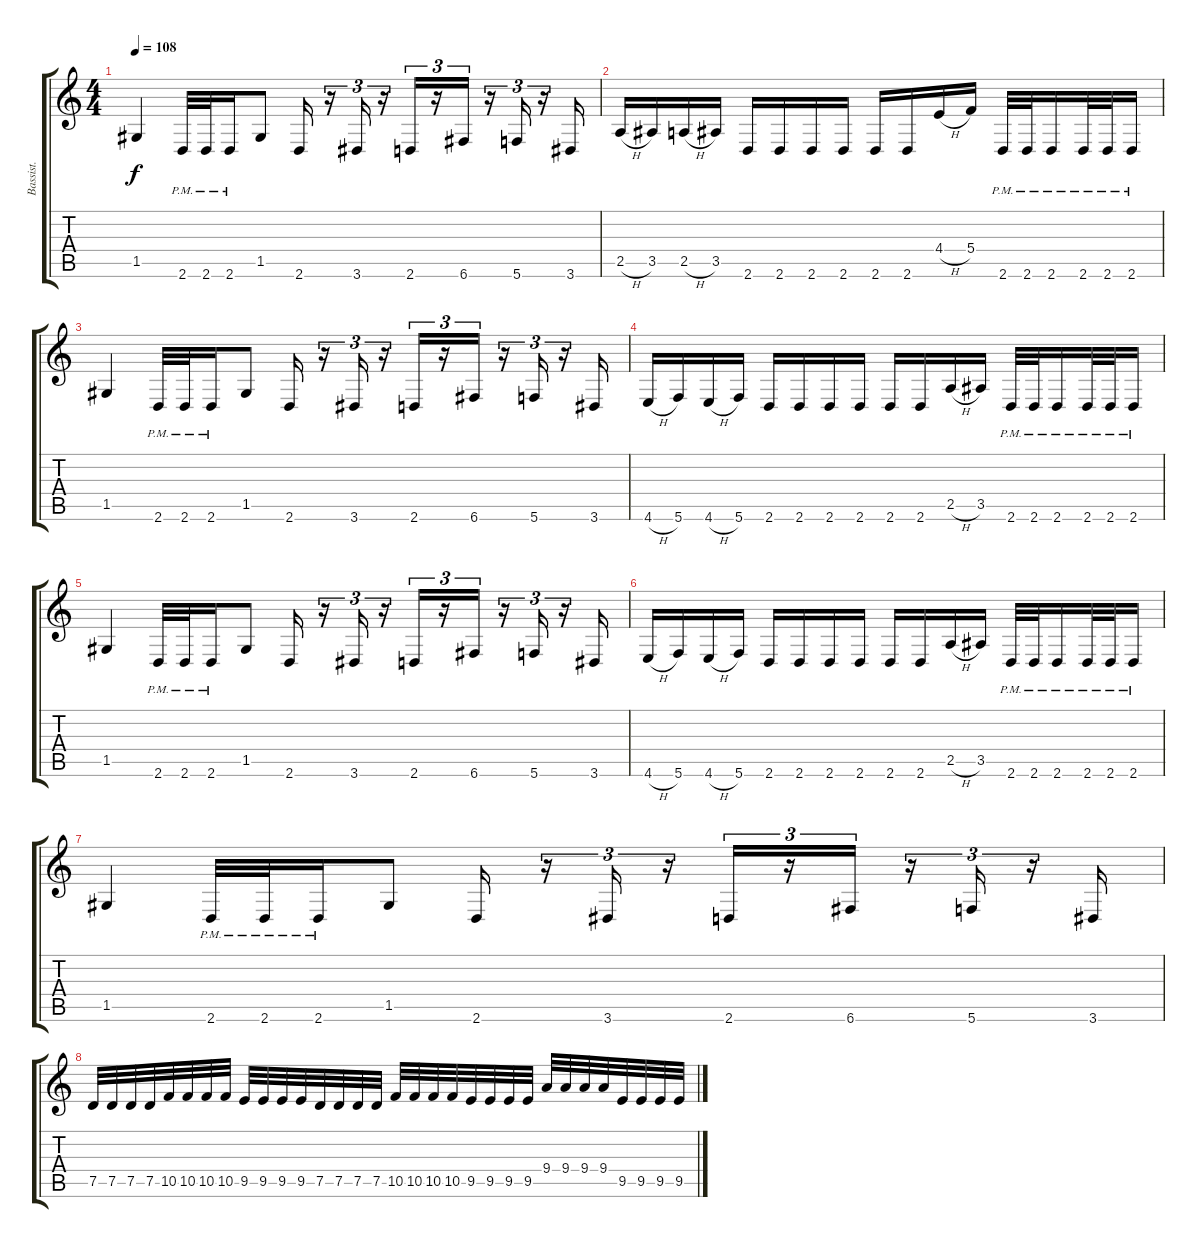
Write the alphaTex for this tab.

\track ("Bassist." "Bassist.") {instrument electricbassfinger}
\staff {score tabs}
\tuning (D4 A3 F3 C3 G2 C2) {hide}
\ts (4 4)
\tempo 108
\clef g2
\ks c
1.5.4{dy f} 2.6{pm}.32 2.6{pm}.32 2.6{pm}.16 1.5.8 2.6.16 r.16{tu (3 2)} 3.6.16{tu (3 2)} r.16{tu (3 2)} 2.6.16{tu (3 2)} r.16{tu (3 2)} 6.6.16{tu (3 2)} r.16{tu (3 2)} 5.6.16{tu (3 2)} r.16{tu (3 2)} 3.6.16 |
2.5{h}.16 3.5.16 2.5{h}.16 3.5.16 2.6.16 2.6.16 2.6.16 2.6.16 2.6.16 2.6.16 4.4{h}.16 5.4.16 2.6{pm}.32 2.6{pm}.32 2.6{pm}.16 2.6{pm}.32 2.6{pm}.32 2.6{pm}.16 |
1.5.4 2.6{pm}.32 2.6{pm}.32 2.6{pm}.16 1.5.8 2.6.16 r.16{tu (3 2)} 3.6.16{tu (3 2)} r.16{tu (3 2)} 2.6.16{tu (3 2)} r.16{tu (3 2)} 6.6.16{tu (3 2)} r.16{tu (3 2)} 5.6.16{tu (3 2)} r.16{tu (3 2)} 3.6.16 |
4.6{h}.16 5.6.16 4.6{h}.16 5.6.16 2.6.16 2.6.16 2.6.16 2.6.16 2.6.16 2.6.16 2.5{h}.16 3.5.16 2.6{pm}.32 2.6{pm}.32 2.6{pm}.16 2.6{pm}.32 2.6{pm}.32 2.6{pm}.16 |
1.5.4 2.6{pm}.32 2.6{pm}.32 2.6{pm}.16 1.5.8 2.6.16 r.16{tu (3 2)} 3.6.16{tu (3 2)} r.16{tu (3 2)} 2.6.16{tu (3 2)} r.16{tu (3 2)} 6.6.16{tu (3 2)} r.16{tu (3 2)} 5.6.16{tu (3 2)} r.16{tu (3 2)} 3.6.16 |
4.6{h}.16 5.6.16 4.6{h}.16 5.6.16 2.6.16 2.6.16 2.6.16 2.6.16 2.6.16 2.6.16 2.5{h}.16 3.5.16 2.6{pm}.32 2.6{pm}.32 2.6{pm}.16 2.6{pm}.32 2.6{pm}.32 2.6{pm}.16 |
1.5.4 2.6{pm}.32 2.6{pm}.32 2.6{pm}.16 1.5.8 2.6.16 r.16{tu (3 2)} 3.6.16{tu (3 2)} r.16{tu (3 2)} 2.6.16{tu (3 2)} r.16{tu (3 2)} 6.6.16{tu (3 2)} r.16{tu (3 2)} 5.6.16{tu (3 2)} r.16{tu (3 2)} 3.6.16 |
7.5.32 7.5.32 7.5.32 7.5.32 10.5.32 10.5.32 10.5.32 10.5.32 9.5.32 9.5.32 9.5.32 9.5.32 7.5.32 7.5.32 7.5.32 7.5.32 10.5.32 10.5.32 10.5.32 10.5.32 9.5.32 9.5.32 9.5.32 9.5.32 9.4.32 9.4.32 9.4.32 9.4.32 9.5.32 9.5.32 9.5.32 9.5.32
